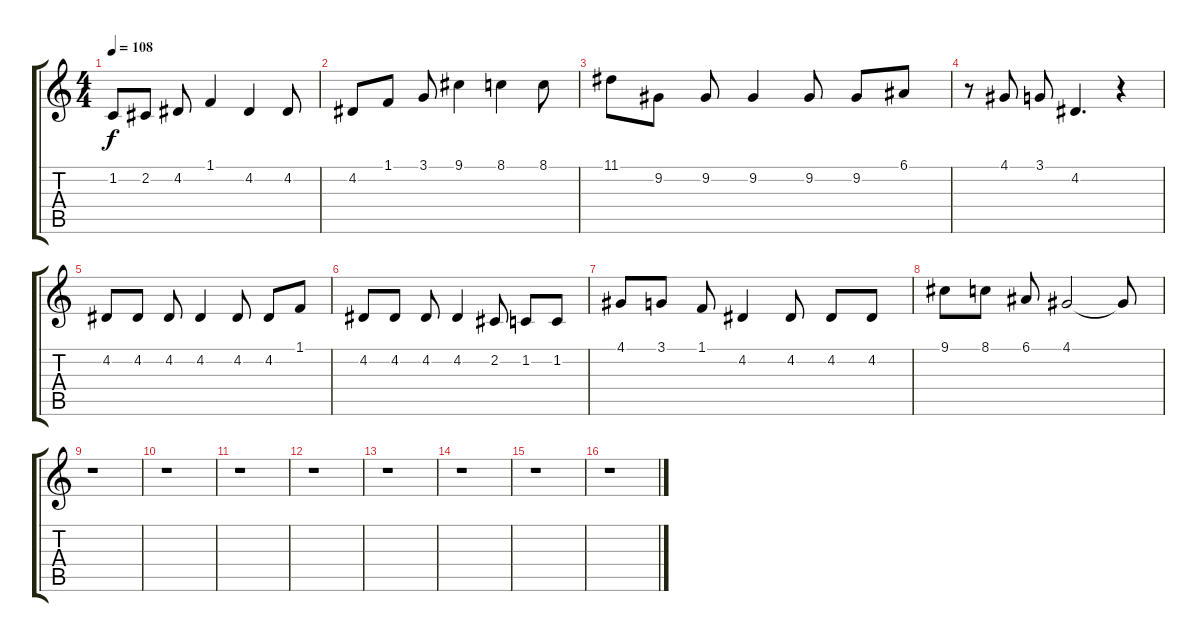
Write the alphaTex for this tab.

\track "" {instrument tenorsax}
\staff {score tabs}
\tuning (E4 B3 G3 D3 A2 E2) {hide}
\ts (4 4)
\tempo 108
\clef g2
\ks c
1.2.8{dy f} 2.2.8 4.2.8 1.1.4 4.2.4 4.2.8 |
4.2.8 1.1.8 3.1.8 9.1.4 8.1.4 8.1.8 |
11.1.8 9.2.8 9.2.8 9.2.4 9.2.8 9.2.8 6.1.8 |
r.8 4.1.8 3.1.8 4.2.4{d} r.4 |
4.2.8 4.2.8 4.2.8 4.2.4 4.2.8 4.2.8 1.1.8 |
4.2.8 4.2.8 4.2.8 4.2.4 2.2.8 1.2.8 1.2.8 |
4.1.8 3.1.8 1.1.8 4.2.4 4.2.8 4.2.8 4.2.8 |
9.1.8 8.1.8 6.1.8 4.1.2 4.1{t}.8 |
r.1 |
r.1 |
r.1 |
r.1 |
r.1 |
r.1 |
r.1 |
r.1
